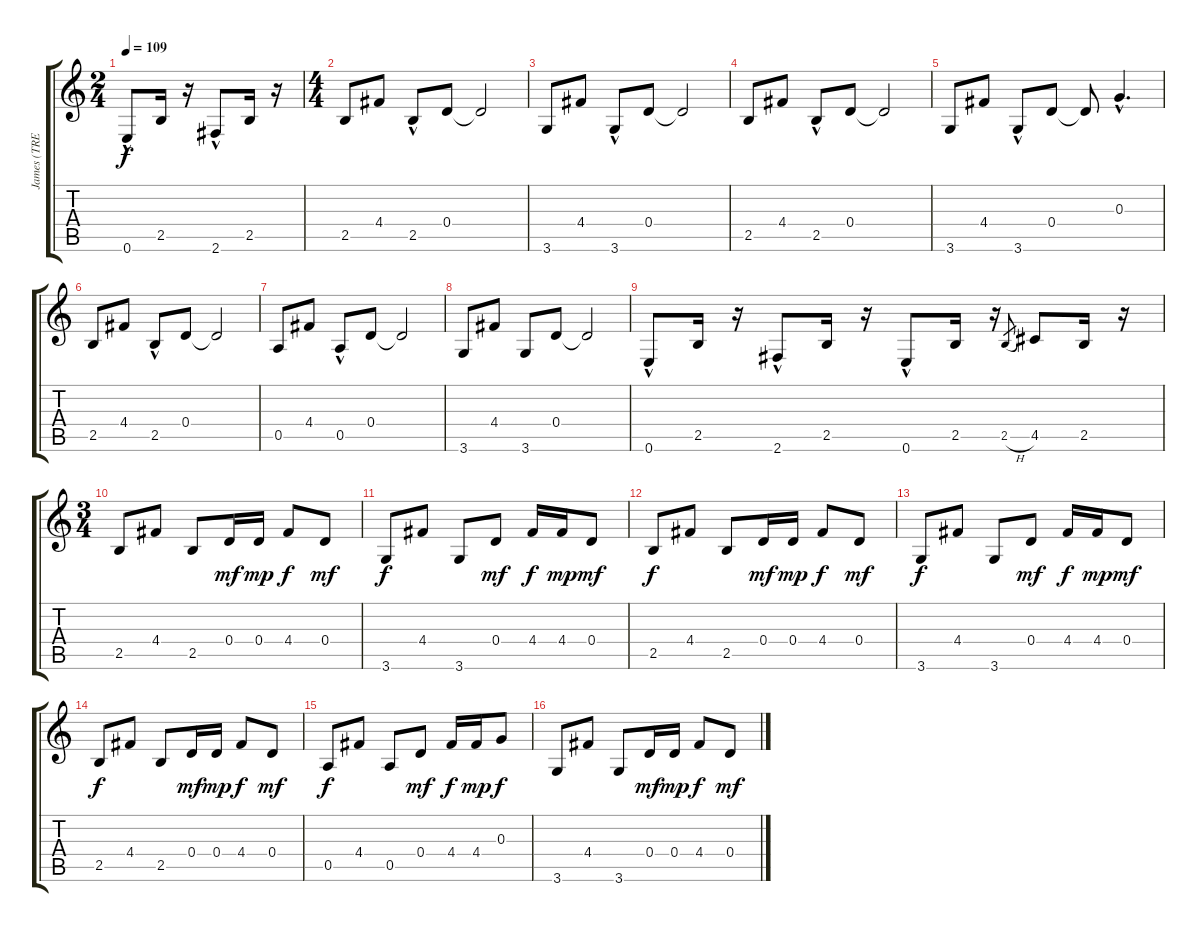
\track ("James (TREBBLE)" "James (TRE") {instrument electricguitarclean}
\staff {score tabs}
\tuning (E4 B3 G3 D3 A2 E2) {hide}
\ts (2 4)
\tempo 109
\clef g2
\ks c
0.6{hac}.8{dy f} 2.5.16 r.16 2.6{hac}.8 2.5.16 r.16 |
\ts (4 4)
2.5.8 4.4.8 2.5{hac}.8 0.4.8 0.4{t}.2 |
3.6.8 4.4.8 3.6{hac}.8 0.4.8 0.4{t}.2 |
2.5.8 4.4.8 2.5{hac}.8 0.4.8 0.4{t}.2 |
3.6.8 4.4.8 3.6{hac}.8 0.4.8 0.4{t}.8 0.3{hac}.4{d} |
2.5.8 4.4.8 2.5{hac}.8 0.4.8 0.4{t}.2 |
0.5.8 4.4.8 0.5{hac}.8 0.4.8 0.4{t}.2 |
3.6.8 4.4.8 3.6.8 0.4.8 0.4{t}.2 |
0.6{hac}.8 2.5.16 r.16 2.6{hac}.8 2.5.16 r.16 0.6{hac}.8 2.5.16 r.16 2.5{h}.8{gr} 4.5.8 2.5.16 r.16 |
\ts (3 4)
2.5.8 4.4.8 2.5.8 0.4.16{dy mf} 0.4.16{dy mp} 4.4.8{dy f} 0.4.8{dy mf} |
3.6.8{dy f} 4.4.8 3.6.8 0.4.8{dy mf} 4.4.16{dy f} 4.4.16{dy mp} 0.4.8{dy mf} |
2.5.8{dy f} 4.4.8 2.5.8 0.4.16{dy mf} 0.4.16{dy mp} 4.4.8{dy f} 0.4.8{dy mf} |
3.6.8{dy f} 4.4.8 3.6.8 0.4.8{dy mf} 4.4.16{dy f} 4.4.16{dy mp} 0.4.8{dy mf} |
2.5.8{dy f} 4.4.8 2.5.8 0.4.16{dy mf} 0.4.16{dy mp} 4.4.8{dy f} 0.4.8{dy mf} |
0.5.8{dy f} 4.4.8 0.5.8 0.4.8{dy mf} 4.4.16{dy f} 4.4.16{dy mp} 0.3.8{dy f} |
3.6.8 4.4.8 3.6.8 0.4.16{dy mf} 0.4.16{dy mp} 4.4.8{dy f} 0.4.8{dy mf}
